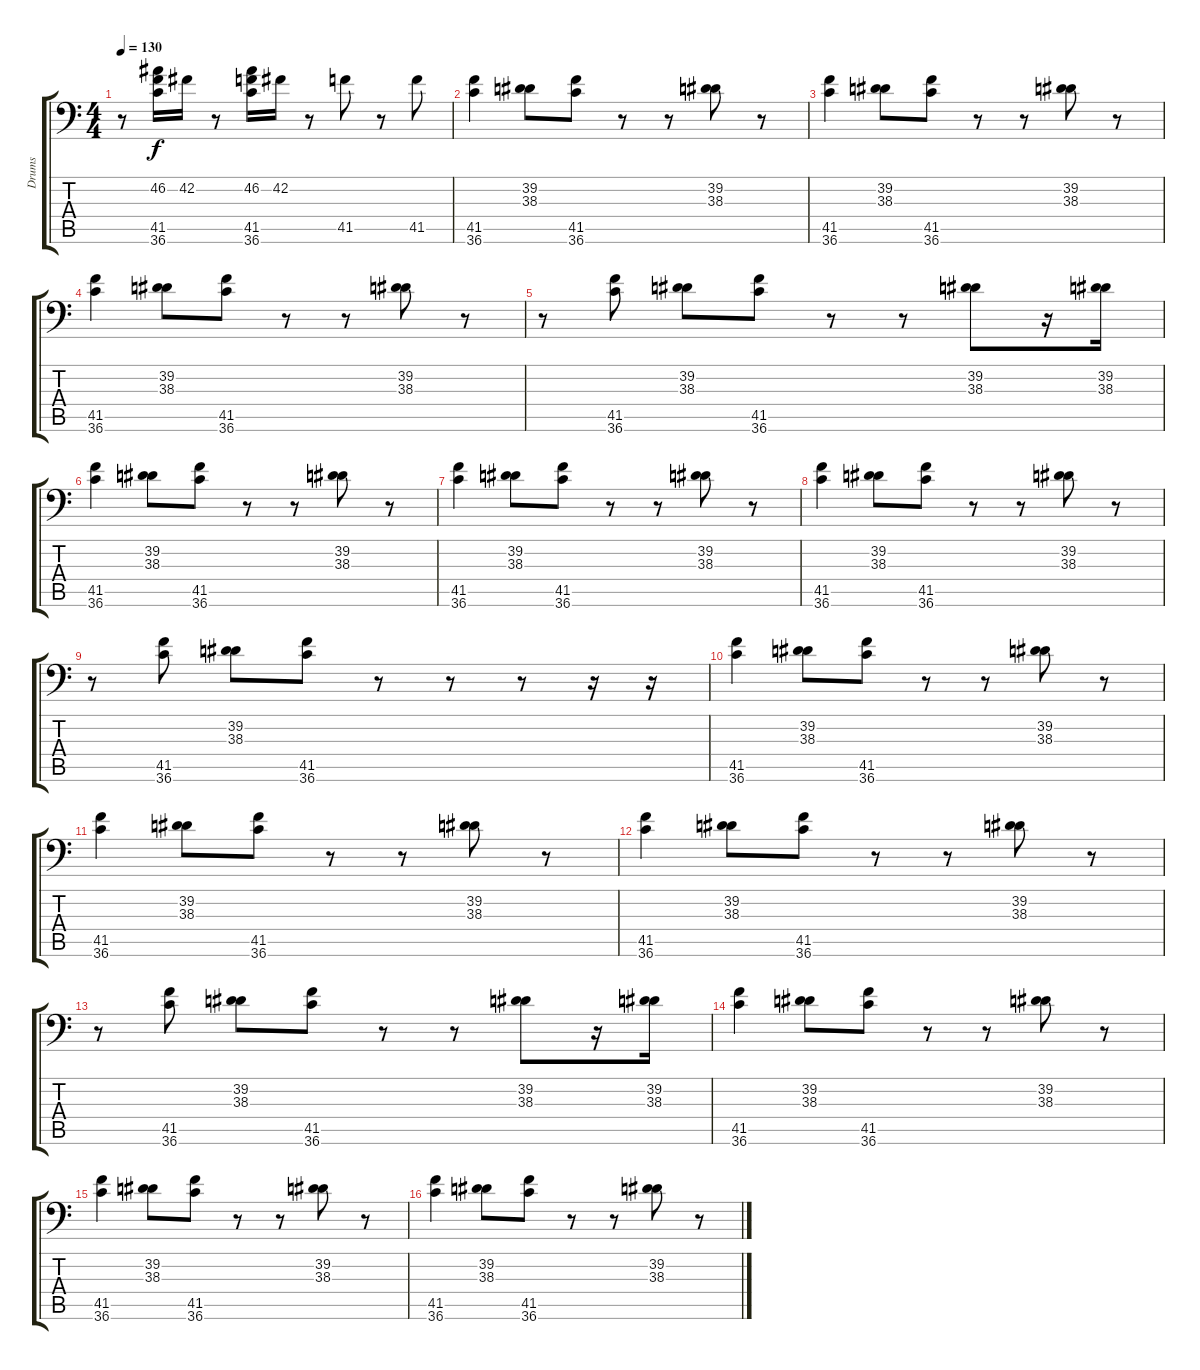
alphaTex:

\track ("Drums" "Drums") {instrument acousticgrandpiano}
\staff {score tabs}
\tuning (C-1 C-1 C-1 C-1 C-1 C-1) {hide}
\ts (4 4)
\tempo 130
\clef f4
\ks c
r.8{dy f} (46.2 41.5 36.6).16 42.2.16 r.8 (46.2 41.5 36.6).16 42.2.16 r.8 41.5.8 r.8 41.5.8 |
(41.5 36.6).4 (39.2 38.3).8 (41.5 36.6).8 r.8 r.8 (39.2 38.3).8 r.8 |
(41.5 36.6).4 (39.2 38.3).8 (41.5 36.6).8 r.8 r.8 (39.2 38.3).8 r.8 |
(41.5 36.6).4 (39.2 38.3).8 (41.5 36.6).8 r.8 r.8 (39.2 38.3).8 r.8 |
r.8 (41.5 36.6).8 (39.2 38.3).8 (41.5 36.6).8 r.8 r.8 (39.2 38.3).8 r.16 (39.2 38.3).16 |
(41.5 36.6).4 (39.2 38.3).8 (41.5 36.6).8 r.8 r.8 (39.2 38.3).8 r.8 |
(41.5 36.6).4 (39.2 38.3).8 (41.5 36.6).8 r.8 r.8 (39.2 38.3).8 r.8 |
(41.5 36.6).4 (39.2 38.3).8 (41.5 36.6).8 r.8 r.8 (39.2 38.3).8 r.8 |
r.8 (41.5 36.6).8 (39.2 38.3).8 (41.5 36.6).8 r.8 r.8 r.8 r.16 r.16 |
(41.5 36.6).4 (39.2 38.3).8 (41.5 36.6).8 r.8 r.8 (39.2 38.3).8 r.8 |
(41.5 36.6).4 (39.2 38.3).8 (41.5 36.6).8 r.8 r.8 (39.2 38.3).8 r.8 |
(41.5 36.6).4 (39.2 38.3).8 (41.5 36.6).8 r.8 r.8 (39.2 38.3).8 r.8 |
r.8 (41.5 36.6).8 (39.2 38.3).8 (41.5 36.6).8 r.8 r.8 (39.2 38.3).8 r.16 (39.2 38.3).16 |
(41.5 36.6).4 (39.2 38.3).8 (41.5 36.6).8 r.8 r.8 (39.2 38.3).8 r.8 |
(41.5 36.6).4 (39.2 38.3).8 (41.5 36.6).8 r.8 r.8 (39.2 38.3).8 r.8 |
(41.5 36.6).4 (39.2 38.3).8 (41.5 36.6).8 r.8 r.8 (39.2 38.3).8 r.8
